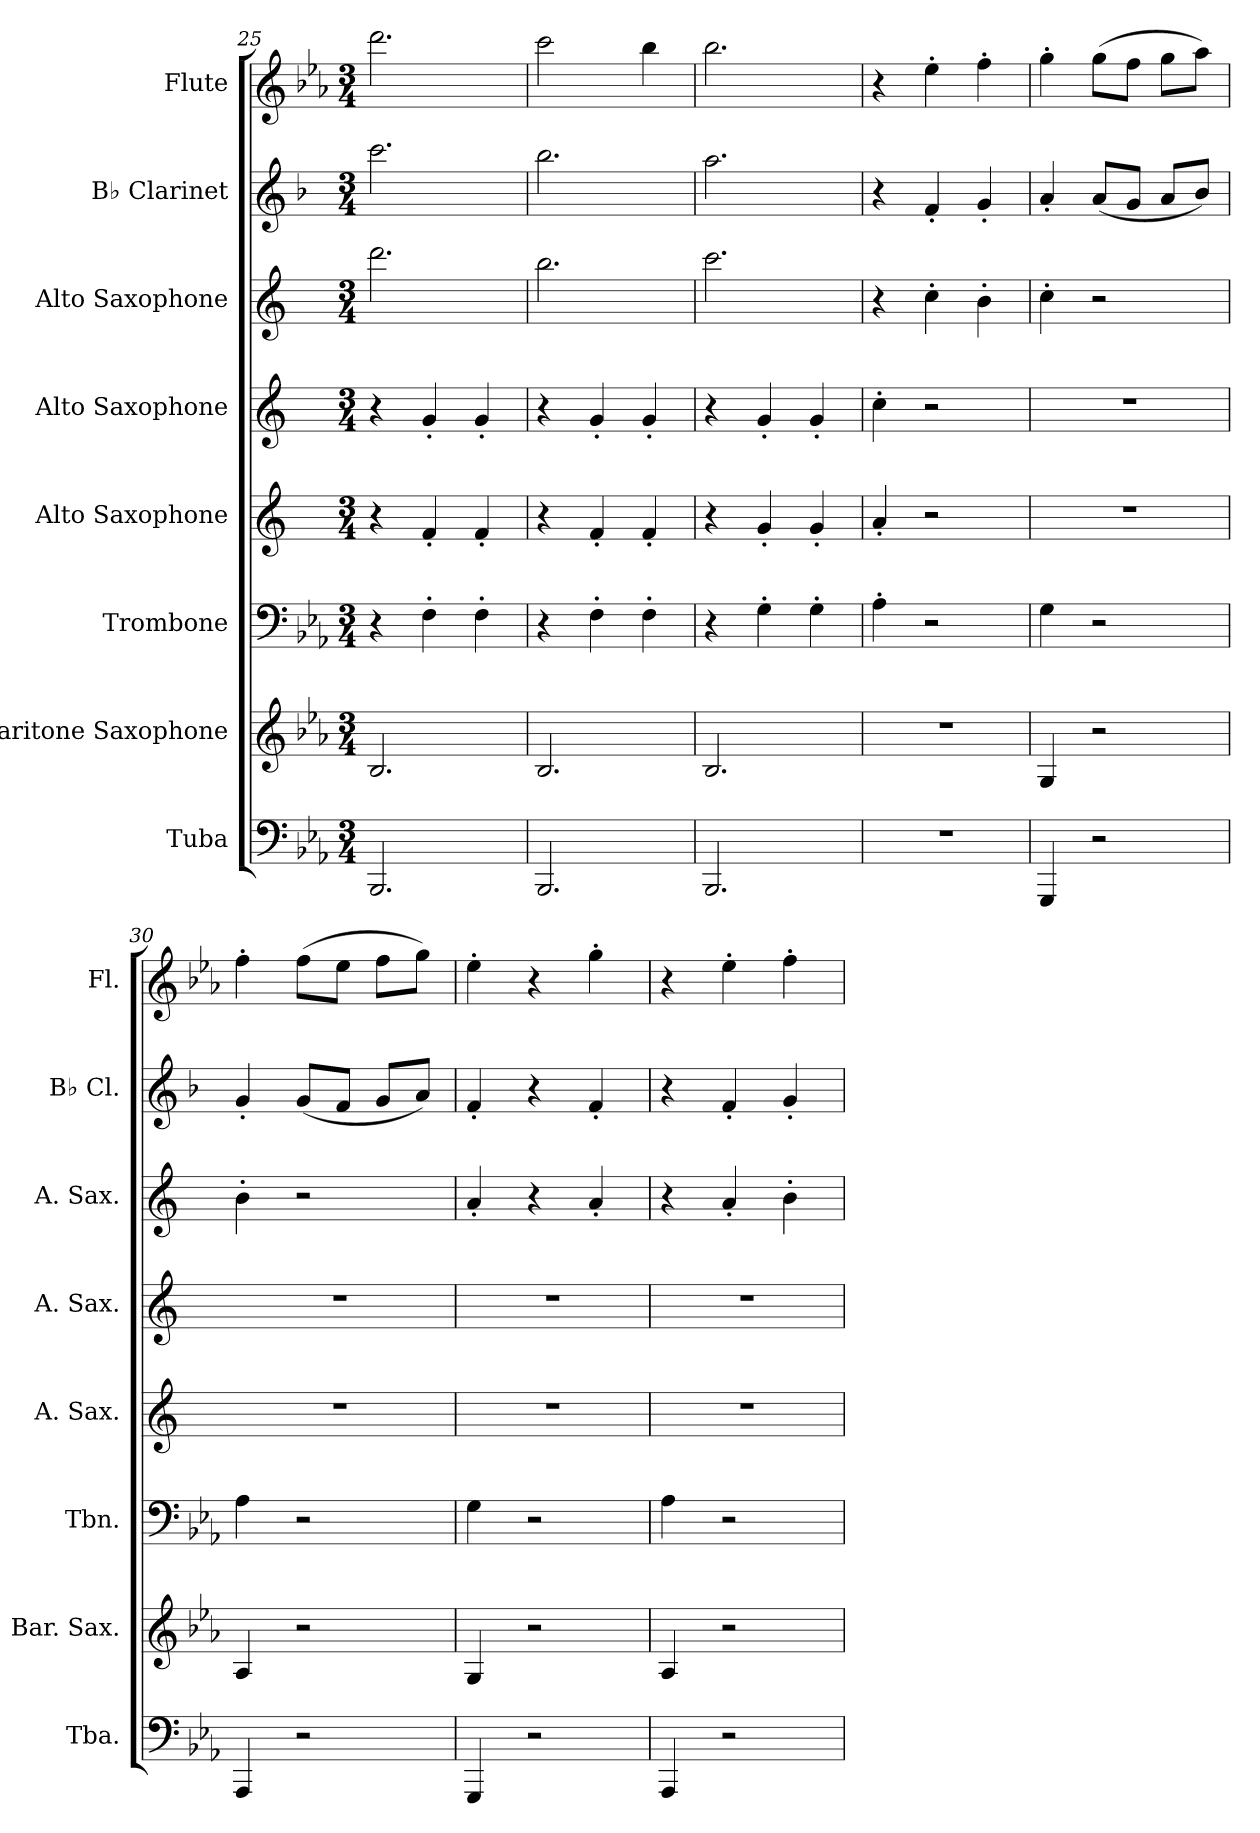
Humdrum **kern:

**kern	**kern	**kern	**kern	**kern	**kern	**kern	**kern
*part8	*part7	*part6	*part5	*part4	*part3	*part2	*part1
*staff8	*staff7	*staff6	*staff5	*staff4	*staff3	*staff2	*staff1
*I"Tuba	*I"Baritone Saxophone	*I"Trombone	*I"Alto Saxophone	*I"Alto Saxophone	*I"Alto Saxophone	*I"B♭ Clarinet	*I"Flute
*I'Tba.	*I'Bar. Sax.	*I'Tbn.	*I'A. Sax.	*I'A. Sax.	*I'A. Sax.	*I'B♭ Cl.	*I'Fl.
*clefF4	*clefG2	*clefF4	*clefG2	*clefG2	*clefG2	*clefG2	*clefG2
*	*ITrd12c21	*	*ITrd5c9	*ITrd5c9	*ITrd5c9	*ITrd1c2	*
*k[b-e-a-]	*k[b-e-a-]	*k[b-e-a-]	*k[b-e-a-]	*k[b-e-a-]	*k[b-e-a-]	*k[b-e-a-]	*k[b-e-a-]
*M3/4	*M3/4	*M3/4	*M3/4	*M3/4	*M3/4	*M3/4	*M3/4
=25	=25	=25	=25	=25	=25	=25	=25
2.BBB-/	2.BB-/	4r	4r	4r	2.ff\	2.bb-\	2.ddd\
.	.	4F'\	4A-'/	4B-'/	.	.	.
.	.	4F'\	4A-'/	4B-'/	.	.	.
=26	=26	=26	=26	=26	=26	=26	=26
2.BBB-/	2.BB-/	4r	4r	4r	2.dd\	2.aa-\	2ccc\
.	.	4F'\	4A-'/	4B-'/	.	.	.
.	.	4F'\	4A-'/	4B-'/	.	.	4bb-\
=27	=27	=27	=27	=27	=27	=27	=27
2.BBB-/	2.BB-/	4r	4r	4r	2.ee-\	2.gg\	2.bb-\
.	.	4G'\	4B-'/	4B-'/	.	.	.
.	.	4G'\	4B-'/	4B-'/	.	.	.
=28	=28	=28	=28	=28	=28	=28	=28
2.r	2.r	4A-'\	4c'/	4e-'\	4r	4r	4r
.	.	2r	2r	2r	4e-'\	4e-'/	4ee-'\
.	.	.	.	.	4d'\	4f'/	4ff'\
=29	=29	=29	=29	=29	=29	=29	=29
4GGG/	4GG/	4G\	2.r	2.r	4e-'\	4g'/	4gg'\
2r	2r	2r	.	.	2r	(<8g/L	(>8gg\L
.	.	.	.	.	.	8f/J	8ff\J
.	.	.	.	.	.	8g/L	8gg\L
.	.	.	.	.	.	8a-/J)	8aa-\J)
!!LO:PB:g=z
=30	=30	=30	=30	=30	=30	=30	=30
4AAA-/	4AA-/	4A-\	2.r	2.r	4d'\	4f'/	4ff'\
2r	2r	2r	.	.	2r	(<8f/L	(>8ff\L
.	.	.	.	.	.	8e-/J	8ee-\J
.	.	.	.	.	.	8f/L	8ff\L
.	.	.	.	.	.	8g/J)	8gg\J)
=31	=31	=31	=31	=31	=31	=31	=31
4GGG/	4GG/	4G\	2.r	2.r	4c'/	4e-'/	4ee-'\
2r	2r	2r	.	.	4r	4r	4r
.	.	.	.	.	4c'/	4e-'/	4gg'\
=32	=32	=32	=32	=32	=32	=32	=32
4AAA-/	4AA-/	4A-\	2.r	2.r	4r	4r	4r
2r	2r	2r	.	.	4c'/	4e-'/	4ee-'\
.	.	.	.	.	4d'\	4f'/	4ff'\
=	=	=	=	=	=	=	=
*-	*-	*-	*-	*-	*-	*-	*-
